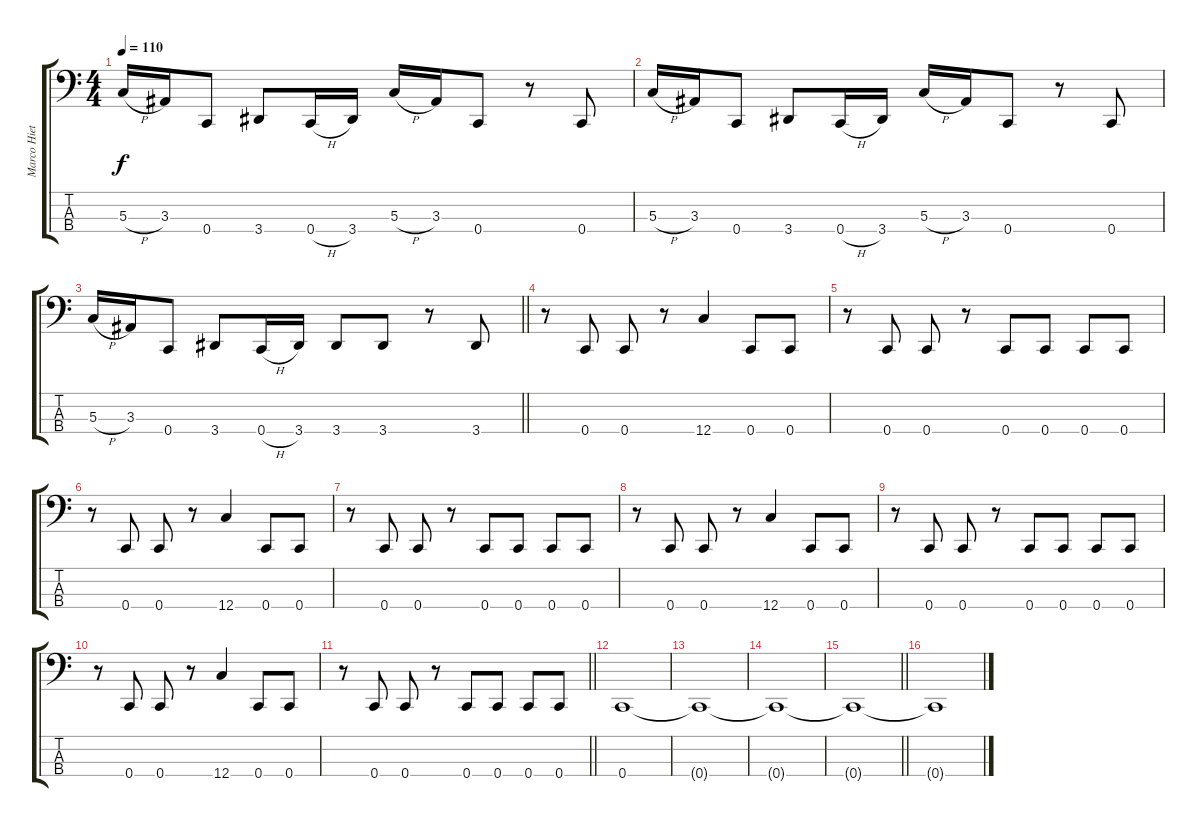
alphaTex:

\track ("Marco Hietala" "Marco Hiet") {instrument electricbasspick}
\staff {score tabs}
\tuning (F2 C2 G1 C1) {hide}
\ts (4 4)
\tempo 110
\clef f4
\ks c
5.3{h}.16{dy f} 3.3.16 0.4.8 3.4.8 0.4{h}.16 3.4.16 5.3{h}.16 3.3.16 0.4.8 r.8 0.4.8 |
5.3{h}.16 3.3.16 0.4.8 3.4.8 0.4{h}.16 3.4.16 5.3{h}.16 3.3.16 0.4.8 r.8 0.4.8 |
\barLineRight lightlight
5.3{h}.16 3.3.16 0.4.8 3.4.8 0.4{h}.16 3.4.16 3.4.8 3.4.8 r.8 3.4.8 |
\section ("" "")
r.8 0.4.8 0.4.8 r.8 12.4.4 0.4.8 0.4.8 |
r.8 0.4.8 0.4.8 r.8 0.4.8 0.4.8 0.4.8 0.4.8 |
r.8 0.4.8 0.4.8 r.8 12.4.4 0.4.8 0.4.8 |
r.8 0.4.8 0.4.8 r.8 0.4.8 0.4.8 0.4.8 0.4.8 |
r.8 0.4.8 0.4.8 r.8 12.4.4 0.4.8 0.4.8 |
r.8 0.4.8 0.4.8 r.8 0.4.8 0.4.8 0.4.8 0.4.8 |
r.8 0.4.8 0.4.8 r.8 12.4.4 0.4.8 0.4.8 |
\barLineRight lightlight
r.8 0.4.8 0.4.8 r.8 0.4.8 0.4.8 0.4.8 0.4.8 |
\section ("" "")
0.4.1 |
0.4{t}.1 |
0.4{t}.1 |
\barLineRight lightlight
0.4{t}.1 |
\section ("" "")
0.4{t}.1
